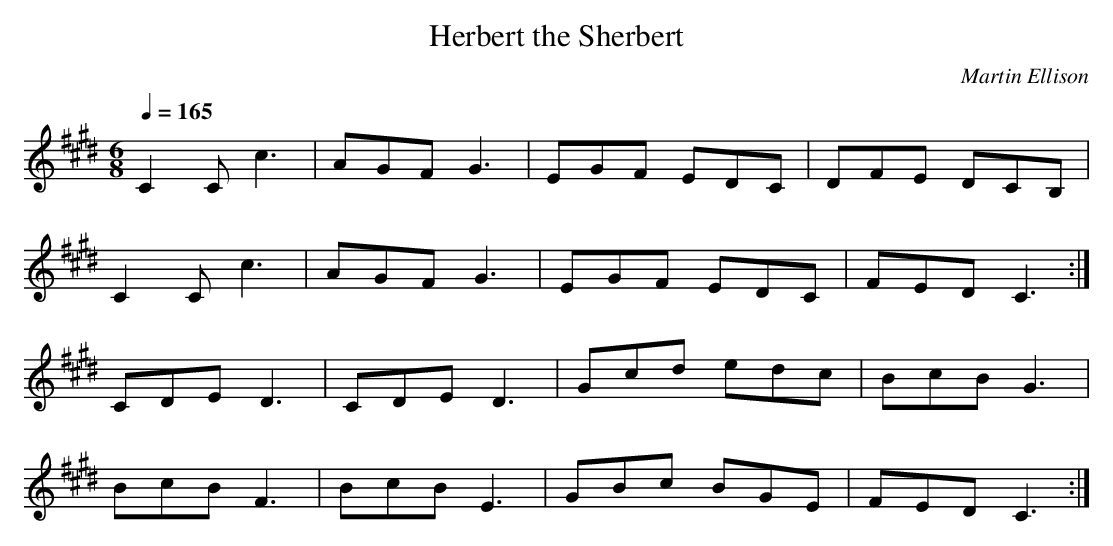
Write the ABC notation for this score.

X:1
T:Herbert the Sherbert
C:Martin Ellison
M:6/8
L:1/8
Q:1/4=165
K:C#m
C2 C c3 |AGF G3 |EGF EDC | DFE DCB, |
C2 C c3 |AGF G3 |EGF EDC | FED C3 :|
CDE D3 | CDE D3 | Gcd edc | BcB G3 |
BcB F3 |BcB E3 | GBc BGE | FED C3 :|
